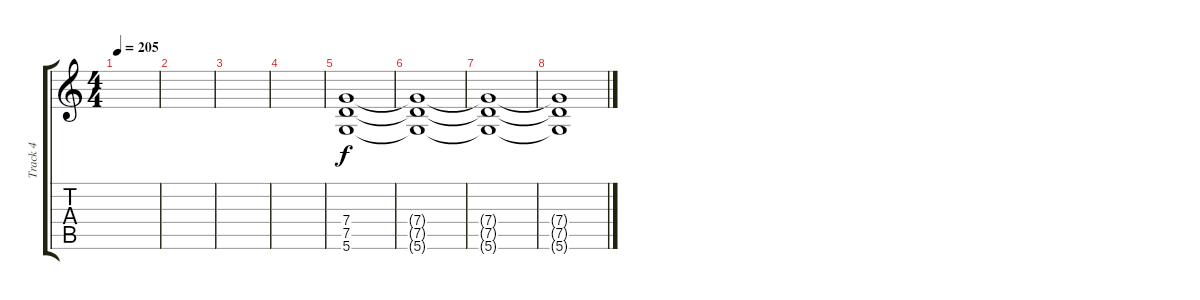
\track ("Track 4" "Track 4") {instrument distortionguitar}
\staff {score tabs}
\tuning (D4 A3 F3 C3 G2 D2) {hide}
\ts (4 4)
\tempo 205
\clef g2
\ks c
|
|
|
|
(7.4 7.5 5.6).1 |
(7.4{t} 7.5{t} 5.6{t}).1 |
(7.4{t} 7.5{t} 5.6{t}).1 |
(7.4{t} 7.5{t} 5.6{t}).1
